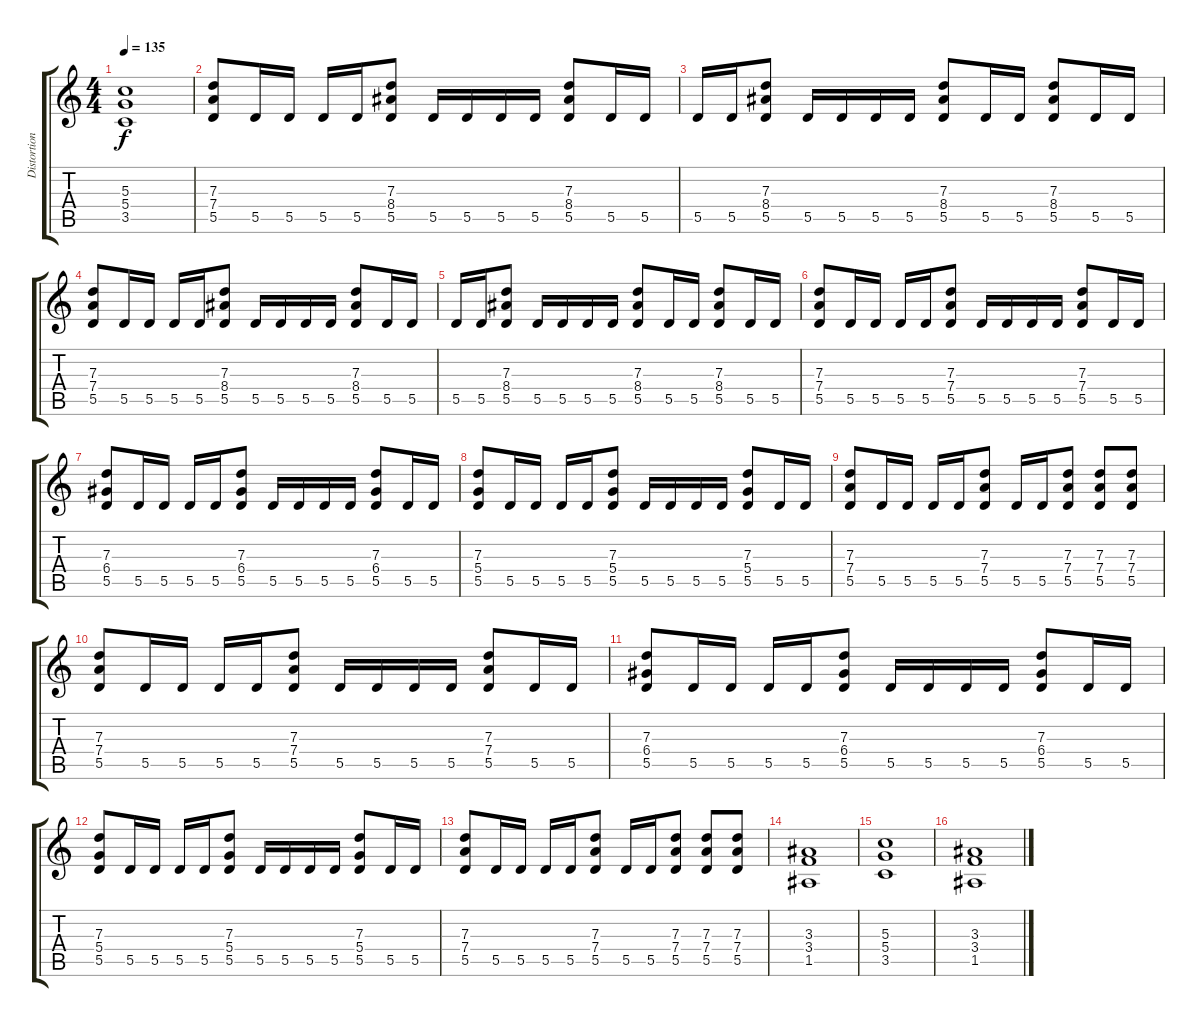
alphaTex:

\track ("Distortion Guitar" "Distortion") {instrument distortionguitar}
\staff {score tabs}
\tuning (E4 B3 G3 D3 A2 E2) {hide}
\ts (4 4)
\tempo 135
\clef g2
\ks c
(5.3 5.4 3.5).1{dy f} |
(7.3 7.4 5.5).8 5.5.16 5.5.16 5.5.16 5.5.16 (7.3 8.4 5.5).8 5.5.16 5.5.16 5.5.16 5.5.16 (7.3 8.4 5.5).8 5.5.16 5.5.16 |
5.5.16 5.5.16 (7.3 8.4 5.5).8 5.5.16 5.5.16 5.5.16 5.5.16 (7.3 8.4 5.5).8 5.5.16 5.5.16 (7.3 8.4 5.5).8 5.5.16 5.5.16 |
(7.3 7.4 5.5).8 5.5.16 5.5.16 5.5.16 5.5.16 (7.3 8.4 5.5).8 5.5.16 5.5.16 5.5.16 5.5.16 (7.3 8.4 5.5).8 5.5.16 5.5.16 |
5.5.16 5.5.16 (7.3 8.4 5.5).8 5.5.16 5.5.16 5.5.16 5.5.16 (7.3 8.4 5.5).8 5.5.16 5.5.16 (7.3 8.4 5.5).8 5.5.16 5.5.16 |
(7.3 7.4 5.5).8 5.5.16 5.5.16 5.5.16 5.5.16 (7.3 7.4 5.5).8 5.5.16 5.5.16 5.5.16 5.5.16 (7.3 7.4 5.5).8 5.5.16 5.5.16 |
(7.3 6.4 5.5).8 5.5.16 5.5.16 5.5.16 5.5.16 (7.3 6.4 5.5).8 5.5.16 5.5.16 5.5.16 5.5.16 (7.3 6.4 5.5).8 5.5.16 5.5.16 |
(7.3 5.4 5.5).8 5.5.16 5.5.16 5.5.16 5.5.16 (7.3 5.4 5.5).8 5.5.16 5.5.16 5.5.16 5.5.16 (7.3 5.4 5.5).8 5.5.16 5.5.16 |
(7.3 7.4 5.5).8 5.5.16 5.5.16 5.5.16 5.5.16 (7.3 7.4 5.5).8 5.5.16 5.5.16 (7.3 7.4 5.5).8 (7.3 7.4 5.5).8 (7.3 7.4 5.5).8 |
(7.3 7.4 5.5).8 5.5.16 5.5.16 5.5.16 5.5.16 (7.3 7.4 5.5).8 5.5.16 5.5.16 5.5.16 5.5.16 (7.3 7.4 5.5).8 5.5.16 5.5.16 |
(7.3 6.4 5.5).8 5.5.16 5.5.16 5.5.16 5.5.16 (7.3 6.4 5.5).8 5.5.16 5.5.16 5.5.16 5.5.16 (7.3 6.4 5.5).8 5.5.16 5.5.16 |
(7.3 5.4 5.5).8 5.5.16 5.5.16 5.5.16 5.5.16 (7.3 5.4 5.5).8 5.5.16 5.5.16 5.5.16 5.5.16 (7.3 5.4 5.5).8 5.5.16 5.5.16 |
(7.3 7.4 5.5).8 5.5.16 5.5.16 5.5.16 5.5.16 (7.3 7.4 5.5).8 5.5.16 5.5.16 (7.3 7.4 5.5).8 (7.3 7.4 5.5).8 (7.3 7.4 5.5).8 |
(3.3 3.4 1.5).1 |
(5.3 5.4 3.5).1 |
(3.3 3.4 1.5).1
